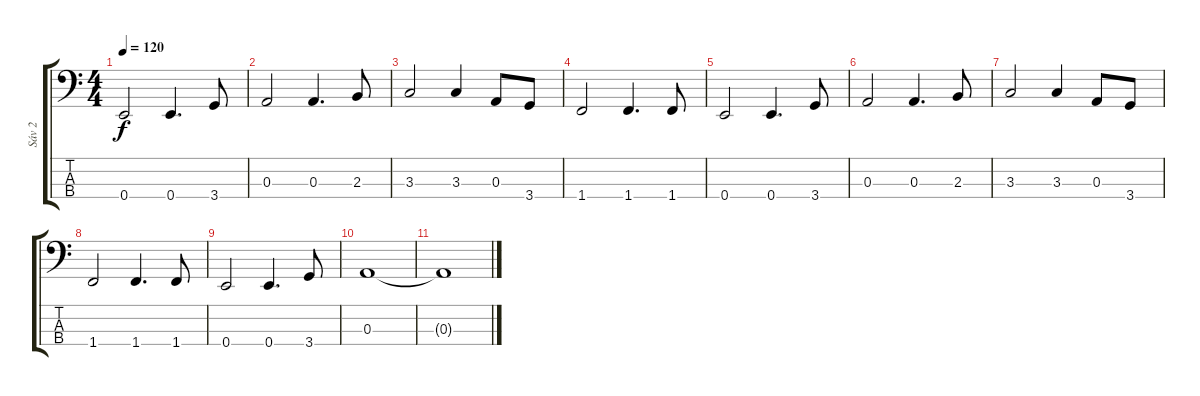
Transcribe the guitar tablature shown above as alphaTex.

\track ("Sáv 2" "Sáv 2") {instrument contrabass}
\staff {score tabs}
\tuning (G2 D2 A1 E1) {hide}
\ts (4 4)
\tempo 120
\clef f4
\ks c
0.4.2{dy f} 0.4.4{d} 3.4.8 |
0.3.2 0.3.4{d} 2.3.8 |
3.3.2 3.3.4 0.3.8 3.4.8 |
1.4.2 1.4.4{d} 1.4.8 |
0.4.2 0.4.4{d} 3.4.8 |
0.3.2 0.3.4{d} 2.3.8 |
3.3.2 3.3.4 0.3.8 3.4.8 |
1.4.2 1.4.4{d} 1.4.8 |
0.4.2 0.4.4{d} 3.4.8 |
0.3.1{volume 0} |
0.3{t}.1
